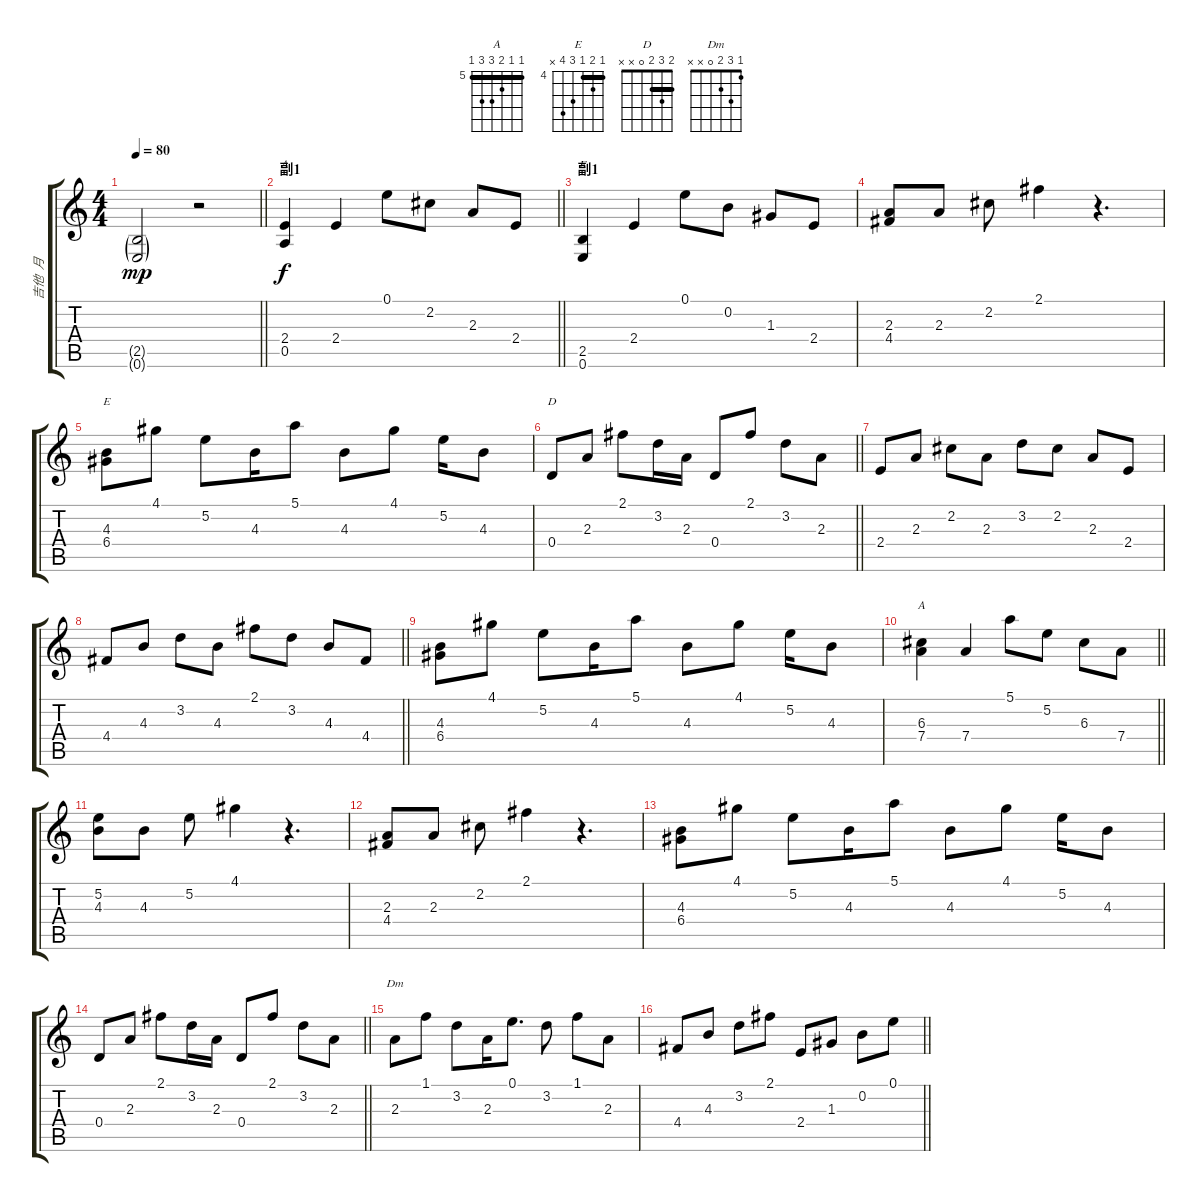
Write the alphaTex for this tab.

\track ("吉他  月" "吉他  月") {instrument distortionguitar}
\staff {score tabs}
\tuning (E4 B3 G3 D3 A2 E2) {hide}
\chord ("A" 0 2 2 2 0 x)
\chord ("E" 0 0 1 2 2 0)
\chord ("E" 4 5 4 6 7 x) {firstfret 4 barre 4}
\chord ("D" 2 3 2 0 x x) {barre 2}
\chord ("A" 5 5 6 7 7 5) {firstfret 5 barre 5}
\chord ("Dm" 1 3 2 0 x x)
\ts (4 4)
\tempo 80
\clef g2
\barLineRight lightlight
\ks c
(2.5{g} 0.6{g}).2{dy mp} r.2 |
\section ("" "副1")
\barLineRight lightlight
(2.4 0.5).4{ch "A" dy f} 2.4.4 0.1.8 2.2.8 2.3.8 2.4.8 |
\section ("" "副1")
(2.5 0.6).4{ch "E"} 2.4.4 0.1.8 0.2.8 1.3.8 2.4.8 |
(2.3 4.4).8 2.3.8 2.2.8 2.1.4 r.4{d} |
(4.3 6.4).8{ch "E"} 4.1.8 5.2.8 4.3.16 5.1.8 4.3.8 4.1.8 5.2.16 4.3.8 |
\barLineRight lightlight
0.4.8{ch "D"} 2.3.8 2.1.8 3.2.16 2.3.16 0.4.8 2.1.8 3.2.8 2.3.8 |
2.4.8 2.3.8 2.2.8 2.3.8 3.2.8 2.2.8 2.3.8 2.4.8 |
\barLineRight lightlight
4.4.8 4.3.8 3.2.8 4.3.8 2.1.8 3.2.8 4.3.8 4.4.8 |
(4.3 6.4).8 4.1.8 5.2.8 4.3.16 5.1.8 4.3.8 4.1.8 5.2.16 4.3.8 |
\barLineRight lightlight
(6.3 7.4).4{ch "A"} 7.4.4 5.1.8 5.2.8 6.3.8 7.4.8 |
(5.2 4.3).8 4.3.8 5.2.8 4.1.4 r.4{d} |
(2.3 4.4).8 2.3.8 2.2.8 2.1.4 r.4{d} |
(4.3 6.4).8 4.1.8 5.2.8 4.3.16 5.1.8 4.3.8 4.1.8 5.2.16 4.3.8 |
\barLineRight lightlight
0.4.8 2.3.8 2.1.8 3.2.16 2.3.16 0.4.8 2.1.8 3.2.8 2.3.8 |
2.3.8{ch "Dm"} 1.1.8 3.2.8 2.3.16 0.1.8{d} 3.2.8 1.1.8 2.3.8 |
\barLineRight lightlight
4.4.8 4.3.8 3.2.8 2.1.8 2.4.8 1.3.8 0.2.8 0.1.8
